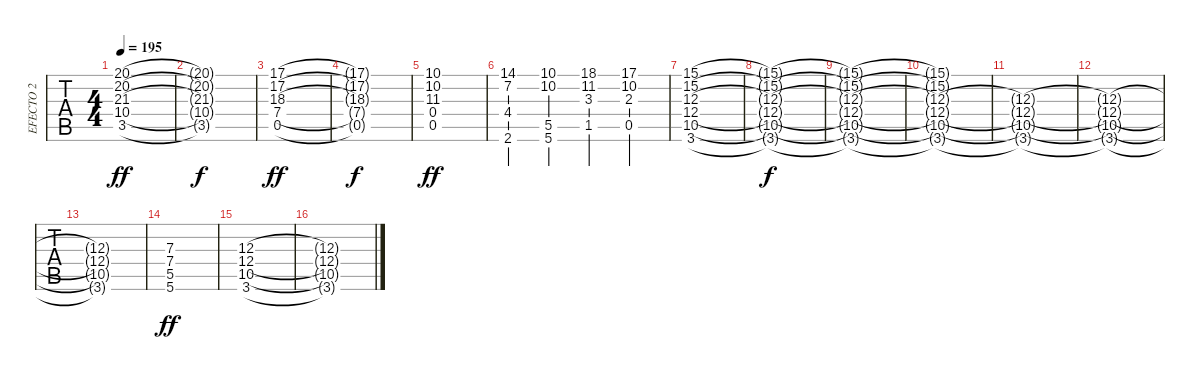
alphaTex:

\track ("EFECTO 2" "EFECTO 2") {instrument churchorgan}
\staff {tabs}
\tuning (Eb4 Bb3 Gb3 Db3 Ab2 Eb2) {hide}
\ts (4 4)
\tempo 195
\clef g2
\ks c
(20.1 20.2 21.3 10.4 3.5).1{dy ff} |
(20.1{t} 20.2{t} 21.3{t} 10.4{t} 3.5{t}).1{dy f} |
(17.1 17.2 18.3 7.4 0.5).1{dy ff} |
(17.1{t} 17.2{t} 18.3{t} 7.4{t} 0.5{t}).1{dy f} |
(10.1 10.2 11.3 0.4 0.5).1{dy ff} |
(14.1 7.2 4.4 2.6).4 (10.1 10.2 5.5 5.6).4 (18.1 11.2 3.3 1.5).4 (17.1 10.2 2.3 0.5).4 |
(15.1 15.2 12.3 12.4 10.5 3.6).1 |
(15.1{t} 15.2{t} 12.3{t} 12.4{t} 10.5{t} 3.6{t}).1{dy f} |
(15.1{t} 15.2{t} 12.3{t} 12.4{t} 10.5{t} 3.6{t}).1 |
(15.1{t} 15.2{t} 12.3{t} 12.4{t} 10.5{t} 3.6{t}).1 |
(12.3{t} 12.4{t} 10.5{t} 3.6{t}).1 |
(12.3{t} 12.4{t} 10.5{t} 3.6{t}).1 |
(12.3{t} 12.4{t} 10.5{t} 3.6{t}).1 |
(7.3 7.4 5.5 5.6).1{dy ff} |
(12.3 12.4 10.5 3.6).1 |
(12.3{t} 12.4{t} 10.5{t} 3.6{t}).1
